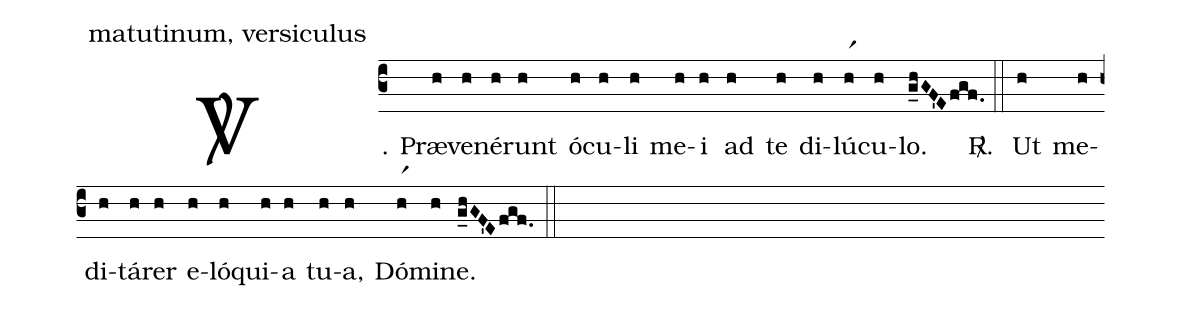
office-part: matutinum, versiculus;
%%
(c3)
<sp>V/</sp>. Pr{æ}(h)ve(h)né(h)runt(h) ó(h)cu(h)li(h) me(h)i(h) ad(h) te(h) di(h)lú(hr1)cu(h)lo.(g_hGF'Efgf.) <sp>R/</sp>.(::)
Ut(h) me(h)di(h)tá(h)rer(h) e(h)ló(h)qui(h)a(h) tu(h)a,(h) Dó(hr1)mi(h)ne.(g_hGF'Efgf.) (::)
